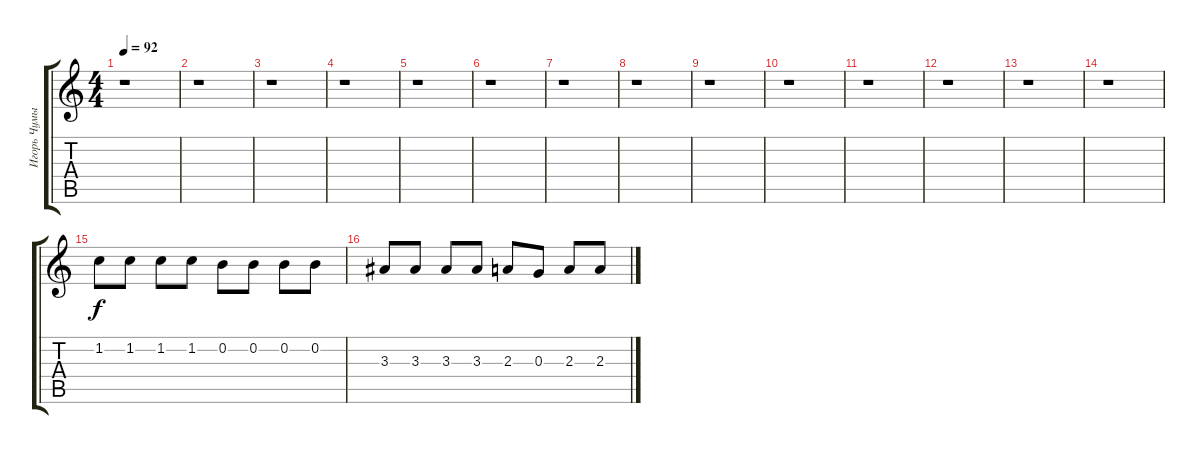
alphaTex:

\track ("Игорь Чумычкин" "Игорь Чумы") {instrument electricguitarclean}
\staff {score tabs}
\tuning (E4 B3 G3 D3 A2 E2) {hide}
\ts (4 4)
\tempo 92
\clef g2
\ks c
r.1{dy f} |
r.1 |
r.1 |
r.1 |
r.1 |
r.1 |
r.1 |
r.1 |
r.1 |
r.1 |
r.1 |
r.1 |
r.1 |
r.1 |
1.2.8 1.2.8 1.2.8 1.2.8 0.2.8 0.2.8 0.2.8 0.2.8 |
3.3.8 3.3.8 3.3.8 3.3.8 2.3.8 0.3.8 2.3.8 2.3.8
